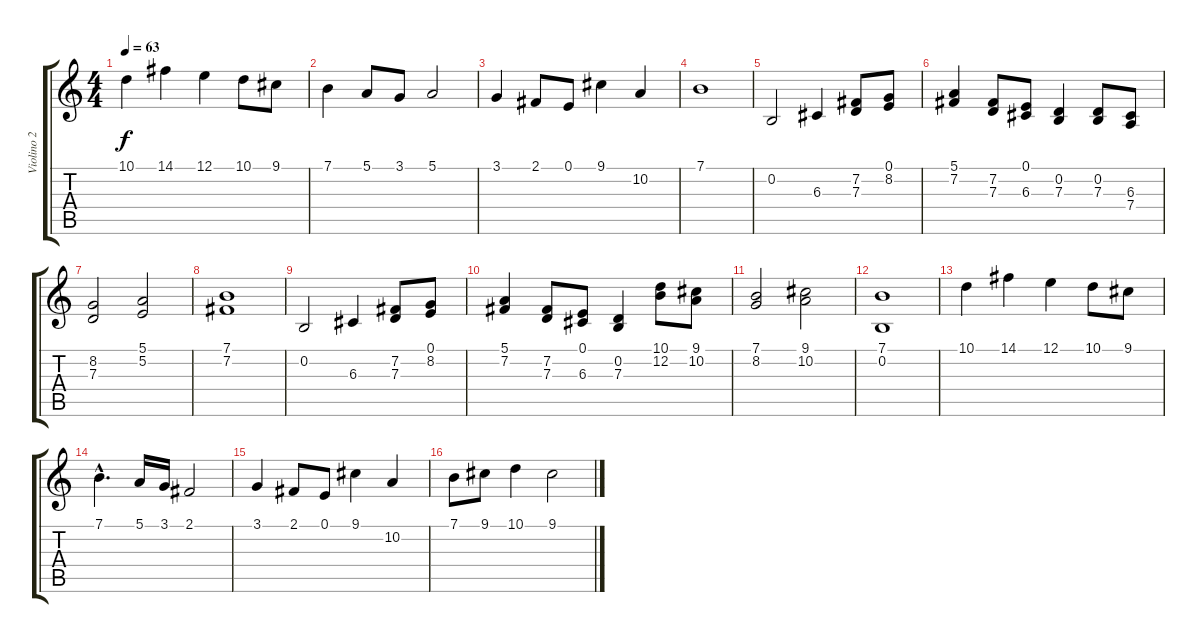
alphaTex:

\track ("Violino 2" "Violino 2") {instrument tremolostrings}
\staff {score tabs}
\tuning (E4 B3 G3 D3 A2 E2) {hide}
\ts (4 4)
\tempo 63
\clef g2
\ks c
10.1.4{dy f} 14.1.4 12.1.4 10.1.8{volume 6} 9.1.8 |
7.1.4 5.1.8 3.1.8 5.1.2 |
3.1.4 2.1.8 0.1.8 9.1.4 10.2.4 |
7.1.1 |
0.2.2{volume 6} 6.3.4 (7.2 7.3).8 (0.1 8.2).8 |
(5.1 7.2).4 (7.2 7.3).8 (0.1 6.3).8 (0.2 7.3).4 (0.2 7.3).8 (6.3 7.4).8 |
(8.2 7.3).2 (5.1 5.2).2 |
(7.1 7.2).1 |
0.2.2 6.3.4 (7.2 7.3).8 (0.1 8.2).8 |
(5.1 7.2).4 (7.2 7.3).8 (0.1 6.3).8 (0.2 7.3).4 (10.1 12.2).8 (9.1 10.2).8 |
(7.1 8.2).2 (9.1 10.2).2 |
(7.1 0.2).1 |
10.1.4{volume 5} 14.1.4 12.1.4 10.1.8 9.1.8 |
7.1{hac}.4{d} 5.1.16 3.1.16 2.1.2 |
3.1.4 2.1.8 0.1.8 9.1.4 10.2.4 |
7.1.8 9.1.8 10.1.4 9.1.2
